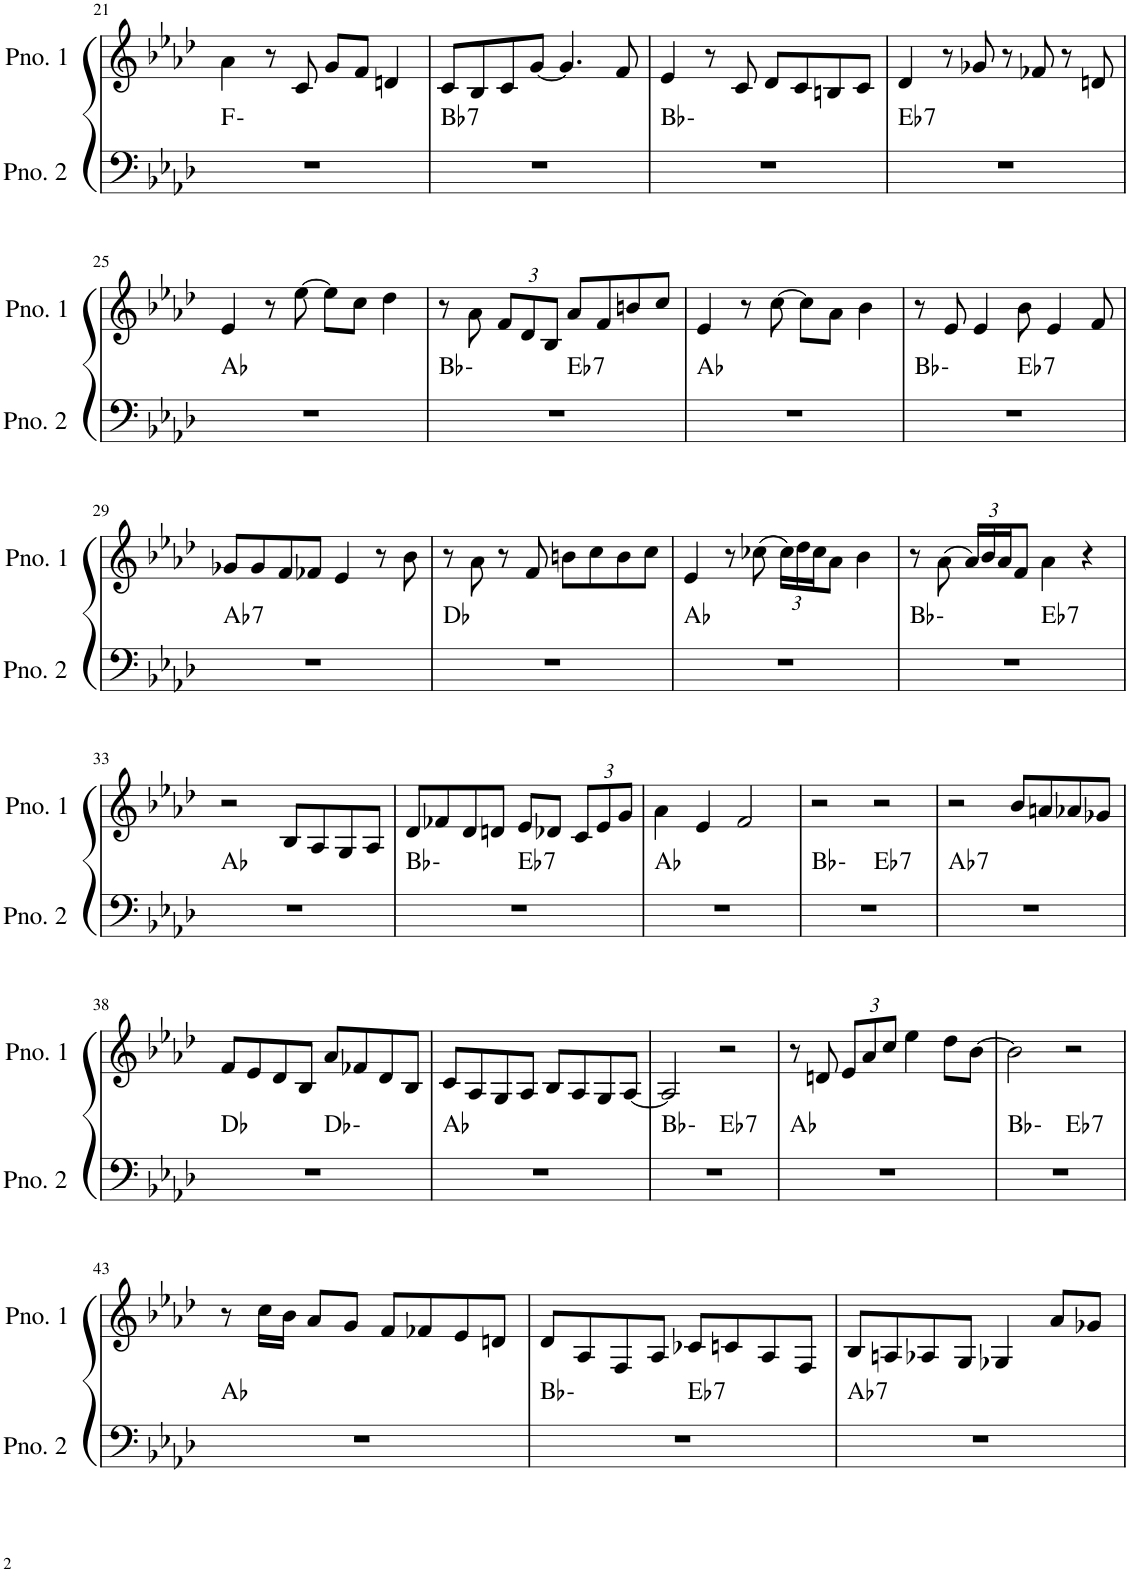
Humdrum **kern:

**kern	**harte	**kern
*part2	*part2	*part1
*staff2	*	*staff1
*I"ピアノ 2	*	*I"ピアノ 1
!!LO:PB:g=z
*clefF4	*	*clefG2
*k[b-e-a-d-]	*	*k[b-e-a-d-]
*M4/4	*	*M4/4
=21	=21	=21
1r	F:min	4a-\
.	.	8r
.	.	8c/
.	.	8g/L
.	.	8f/J
.	.	4dn/
=22	=22	=22
!	!LO:H:kt=7	!
1r	Bb:7	8c/L
.	.	8B-/
.	.	8c/
.	.	[8g/J
.	.	4.g/]
.	.	8f/
=23	=23	=23
1r	Bb:min	4e-/
.	.	8r
.	.	8c/
.	.	8d-/L
.	.	8c/
.	.	8Bn/
.	.	8c/J
=24	=24	=24
!	!LO:H:kt=7	!
1r	Eb:7	4d-/
.	.	8r
.	.	8g-X/
.	.	8r
.	.	8f-X/
.	.	8r
.	.	8dn/
!!LO:LB:g=z
=25	=25	=25
1r	Ab:maj	4e-/
.	.	8r
.	.	[8ee-\
.	.	8ee-\L]
.	.	8cc\J
.	.	4dd-\
=26	=26	=26
*^	*	*
1r	2ryy	Bb:min	8r
.	.	.	8a-\
*	*	*	*Xbrackettup
.	.	.	12f/L
.	.	.	12d-/
.	.	.	12B-/J
!	!	!LO:H:kt=7	!
.	2ryy	Eb:7	8a-/L
.	.	.	8f/
.	.	.	8bn/
.	.	.	8cc/J
*v	*v	*	*
=27	=27	=27
1r	Ab:maj	4e-/
.	.	8r
.	.	[8cc\
.	.	8cc\L]
.	.	8a-\J
.	.	4b-\
=28	=28	=28
*^	*	*
1r	2ryy	Bb:min	8r
.	.	.	8e-/
.	.	.	4e-/
!	!	!LO:H:kt=7	!
.	2ryy	Eb:7	8b-\
.	.	.	4e-/
.	.	.	8f/
!!LO:LB:g=z
=29	=29	=29	=29
!	!	!LO:H:kt=7	!
*v	*v	*	*
1r	Ab:7	8g-X/L
.	.	8g-/
.	.	8f/
.	.	8f-X/J
.	.	4e-/
.	.	8r
.	.	8b-\
=30	=30	=30
1r	Db:maj	8r
.	.	8a-\
.	.	8r
.	.	8f/
.	.	8bn\L
.	.	8cc\
.	.	8b\
.	.	8cc\J
=31	=31	=31
1r	Ab:maj	4e-/
.	.	8r
.	.	(8cc-X\
.	.	24cc-\LL)
.	.	24dd-\
.	.	24cc-\J
.	.	8a-\J
.	.	4b-\
=32	=32	=32
*^	*	*
1r	2ryy	Bb:min	8r
.	.	.	(8a-\
.	.	.	24a-/LL)
.	.	.	24b-/
.	.	.	24a-/J
.	.	.	8f/J
!	!	!LO:H:kt=7	!
.	2ryy	Eb:7	4a-\
.	.	.	4r
*v	*v	*	*
!!LO:LB:g=z
=33	=33	=33
1r	Ab:maj	2r
.	.	8B-/L
.	.	8A-/
.	.	8G/
.	.	8A-/J
=34	=34	=34
*^	*	*
1r	2ryy	Bb:min	8d-/L
.	.	.	8f-X/
.	.	.	8d-/
.	.	.	8dn/J
!	!	!LO:H:kt=7	!
.	2ryy	Eb:7	8e-/L
.	.	.	8d-X/J
.	.	.	12c/L
.	.	.	12e-/
.	.	.	12g/J
*v	*v	*	*
=35	=35	=35
1r	Ab:maj	4a-\
.	.	4e-/
.	.	2f/
=36	=36	=36
*^	*	*
1r	2ryy	Bb:min	2r
!	!	!LO:H:kt=7	!
.	2ryy	Eb:7	2r
=37	=37	=37	=37
!	!	!LO:H:kt=7	!
*v	*v	*	*
1r	Ab:7	2r
.	.	8b-/L
.	.	8an/
.	.	8a-X/
.	.	8g-X/J
!!LO:LB:g=z
=38	=38	=38
*^	*	*
1r	2ryy	Db:maj	8f/L
.	.	.	8e-/
.	.	.	8d-/
.	.	.	8B-/J
.	2ryy	Db:min	8a-/L
.	.	.	8f-X/
.	.	.	8d-/
.	.	.	8B-/J
*v	*v	*	*
=39	=39	=39
1r	Ab:maj	8c/L
.	.	8A-/
.	.	8G/
.	.	8A-/J
.	.	8B-/L
.	.	8A-/
.	.	8G/
.	.	[8A-/J
=40	=40	=40
*^	*	*
1r	2ryy	Bb:min	2A-/]
!	!	!LO:H:kt=7	!
.	2ryy	Eb:7	2r
*v	*v	*	*
=41	=41	=41
1r	Ab:maj	8r
.	.	8dn/
.	.	12e-/L
.	.	12a-/
.	.	12cc/J
.	.	4ee-\
.	.	8dd-\L
.	.	[8b-\J
=42	=42	=42
*^	*	*
1r	2ryy	Bb:min	2b-\]
!	!	!LO:H:kt=7	!
.	2ryy	Eb:7	2r
*v	*v	*	*
!!LO:LB:g=z
=43	=43	=43
1r	Ab:maj	8r
.	.	16cc\LL
.	.	16b-\JJ
.	.	8a-/L
.	.	8g/J
.	.	8f/L
.	.	8f-X/
.	.	8e-/
.	.	8dn/J
=44	=44	=44
*^	*	*
1r	2ryy	Bb:min	8d-/L
.	.	.	8A-/
.	.	.	8F/
.	.	.	8A-/J
!	!	!LO:H:kt=7	!
.	2ryy	Eb:7	8c-X/L
.	.	.	8cn/
.	.	.	8A-/
.	.	.	8F/J
=45	=45	=45	=45
!	!	!LO:H:kt=7	!
*v	*v	*	*
1r	Ab:7	8B-/L
.	.	8An/
.	.	8A-X/
.	.	8G/J
.	.	4G-X/
.	.	8a-/L
.	.	8g-X/J
=	=	=
*-	*-	*-
